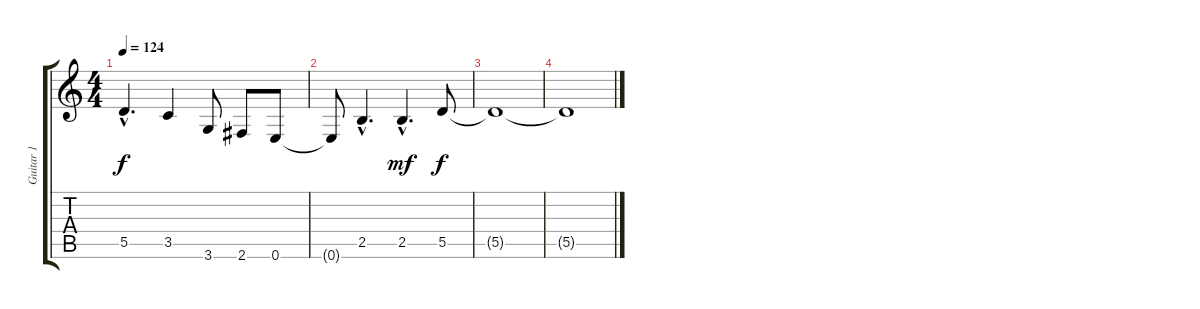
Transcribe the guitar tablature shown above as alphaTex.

\track ("Guitar 1" "Guitar 1") {instrument overdrivenguitar}
\staff {score tabs}
\tuning (E4 B3 G3 D3 A2 E2) {hide}
\ts (4 4)
\tempo 124
\clef g2
\ks c
5.5{hac t}.4{d dy f} 3.5.4 3.6.8 2.6.8 0.6.8 |
0.6{t}.8 2.5{hac}.4{d} 2.5{hac}.4{d dy mf} 5.5.8{dy f} |
5.5{t}.1 |
5.5{t}.1
